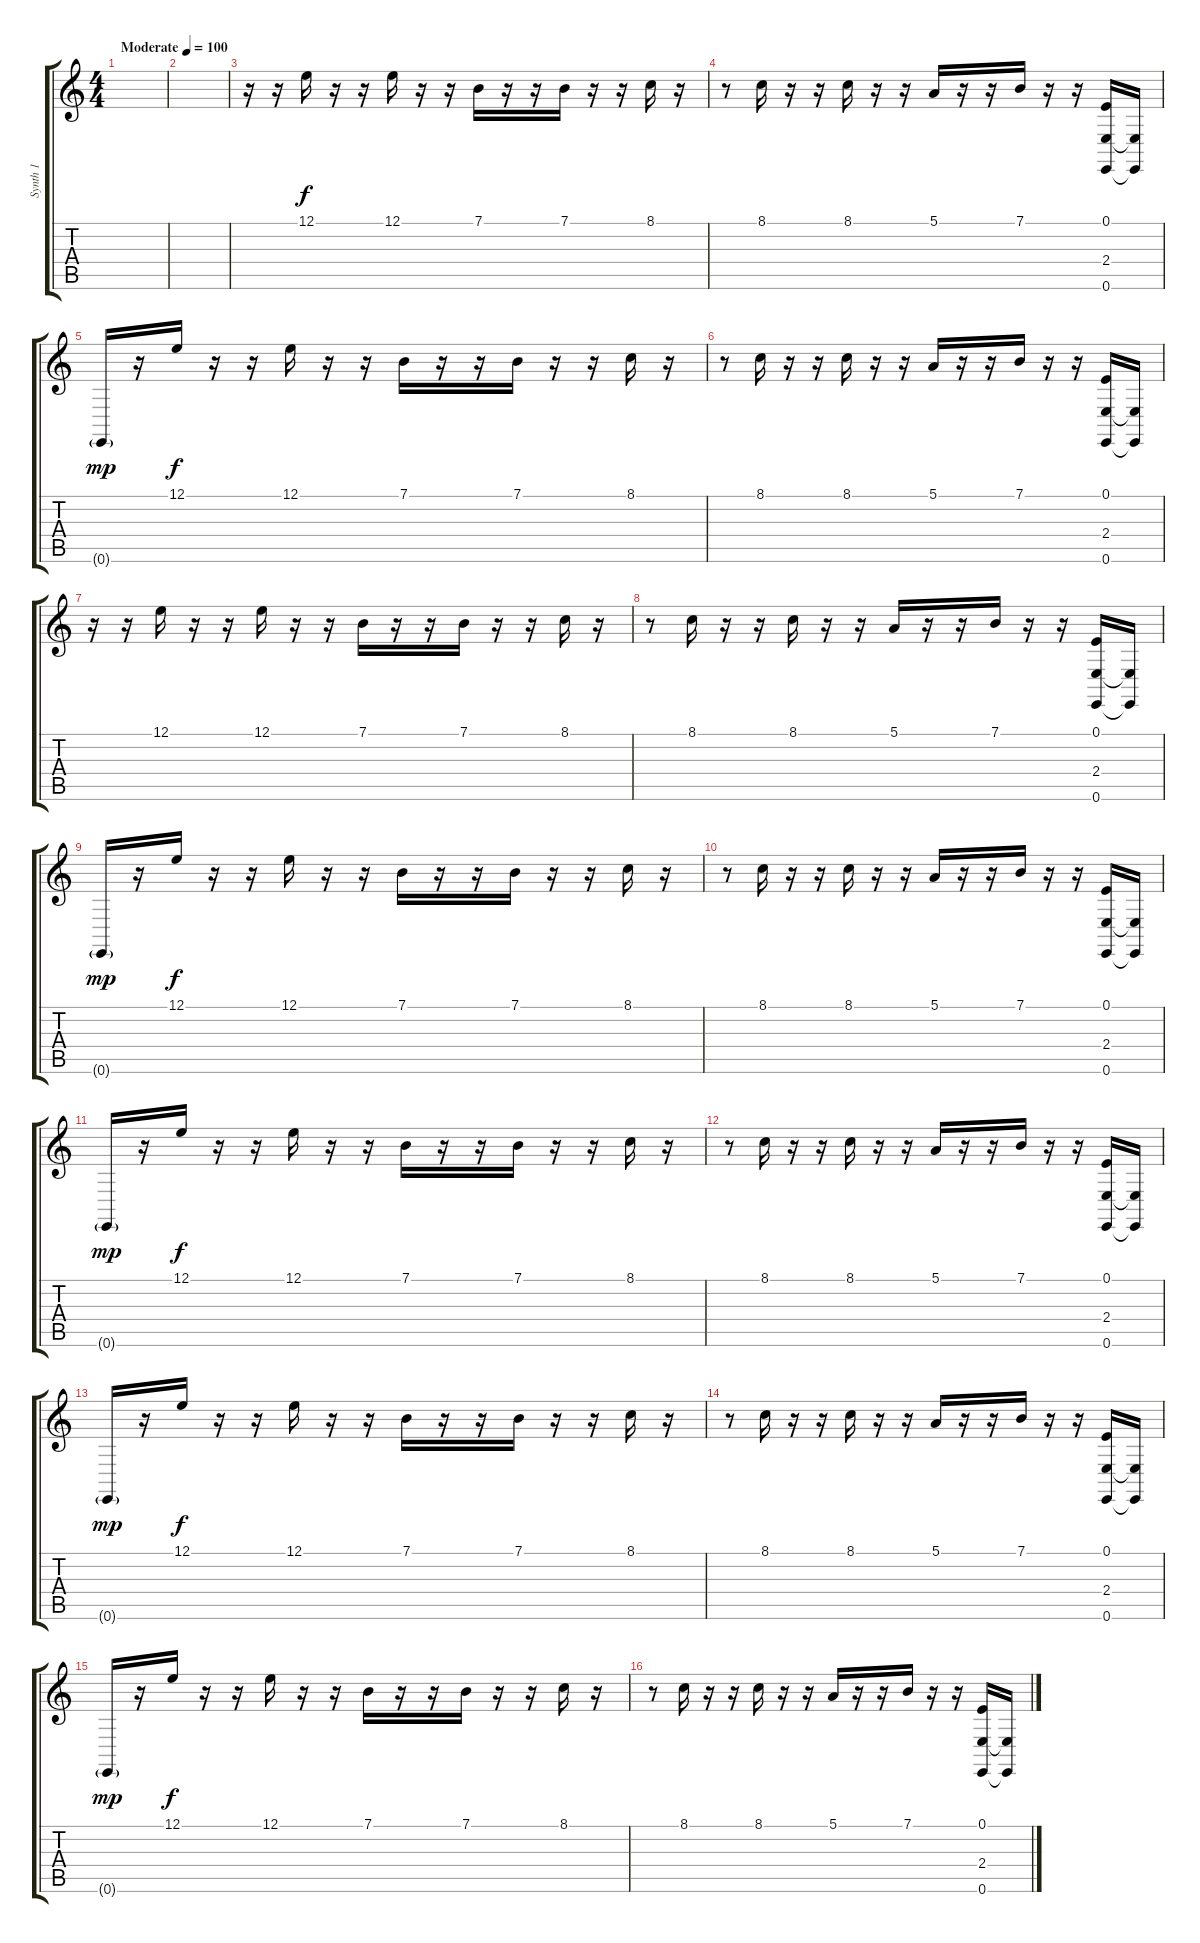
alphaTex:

\track ("Synth 1" "Synth 1") {instrument musicbox}
\staff {score tabs}
\tuning (E4 B3 G3 D3 A2 E2) {hide}
\ts (4 4)
\tempo (100 "Moderate")
\clef g2
\ks c
|
|
r.16 r.16 12.1.16 r.16 r.16 12.1.16 r.16 r.16 7.1.16 r.16 r.16 7.1.16 r.16 r.16 8.1.16 r.16 |
r.8 8.1.16 r.16 r.16 8.1.16 r.16 r.16 5.1.16 r.16 r.16 7.1.16 r.16 r.16 (0.1 2.4 0.6).16 (2.4{t} 0.6{t}).16 |
0.6{g}.16{dy mp} r.16 12.1.16{dy f} r.16 r.16 12.1.16 r.16 r.16 7.1.16 r.16 r.16 7.1.16 r.16 r.16 8.1.16 r.16 |
r.8 8.1.16 r.16 r.16 8.1.16 r.16 r.16 5.1.16 r.16 r.16 7.1.16 r.16 r.16 (0.1 2.4 0.6).16 (2.4{t} 0.6{t}).16 |
r.16 r.16 12.1.16 r.16 r.16 12.1.16 r.16 r.16 7.1.16 r.16 r.16 7.1.16 r.16 r.16 8.1.16 r.16 |
r.8 8.1.16 r.16 r.16 8.1.16 r.16 r.16 5.1.16 r.16 r.16 7.1.16 r.16 r.16 (0.1 2.4 0.6).16 (2.4{t} 0.6{t}).16 |
0.6{g}.16{dy mp} r.16 12.1.16{dy f} r.16 r.16 12.1.16 r.16 r.16 7.1.16 r.16 r.16 7.1.16 r.16 r.16 8.1.16 r.16 |
r.8 8.1.16 r.16 r.16 8.1.16 r.16 r.16 5.1.16 r.16 r.16 7.1.16 r.16 r.16 (0.1 2.4 0.6).16 (2.4{t} 0.6{t}).16 |
0.6{g}.16{dy mp} r.16 12.1.16{dy f} r.16 r.16 12.1.16 r.16 r.16 7.1.16 r.16 r.16 7.1.16 r.16 r.16 8.1.16 r.16 |
r.8 8.1.16 r.16 r.16 8.1.16 r.16 r.16 5.1.16 r.16 r.16 7.1.16 r.16 r.16 (0.1 2.4 0.6).16 (2.4{t} 0.6{t}).16 |
0.6{g}.16{dy mp} r.16 12.1.16{dy f} r.16 r.16 12.1.16 r.16 r.16 7.1.16 r.16 r.16 7.1.16 r.16 r.16 8.1.16 r.16 |
r.8 8.1.16 r.16 r.16 8.1.16 r.16 r.16 5.1.16 r.16 r.16 7.1.16 r.16 r.16 (0.1 2.4 0.6).16 (2.4{t} 0.6{t}).16 |
0.6{g}.16{dy mp} r.16 12.1.16{dy f} r.16 r.16 12.1.16 r.16 r.16 7.1.16 r.16 r.16 7.1.16 r.16 r.16 8.1.16 r.16 |
r.8 8.1.16 r.16 r.16 8.1.16 r.16 r.16 5.1.16 r.16 r.16 7.1.16 r.16 r.16 (0.1 2.4 0.6).16 (2.4{t} 0.6{t}).16
